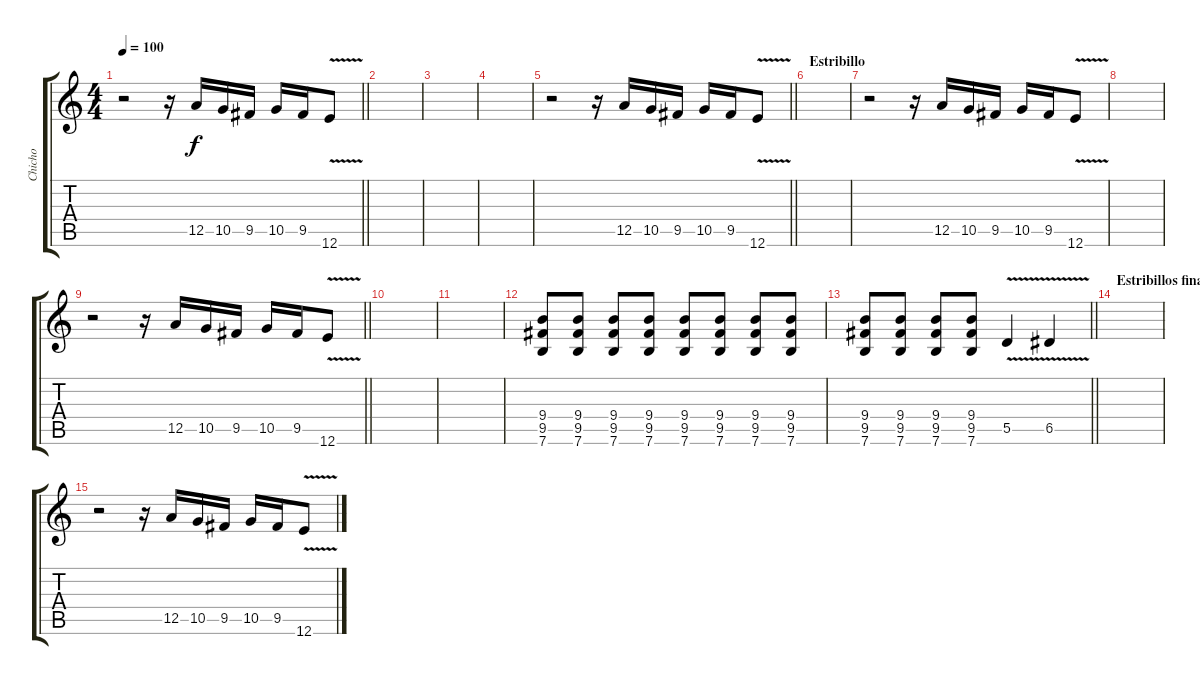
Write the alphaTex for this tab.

\track ("Chicho" "Chicho") {instrument distortionguitar}
\staff {score tabs}
\tuning (E4 B3 G3 D3 A2 E2) {hide}
\ts (4 4)
\tempo 100
\clef g2
\barLineRight lightlight
\ks c
r.2{dy f} r.16 12.5.16 10.5.16 9.5.16 10.5.16 9.5.16 12.6{v}.8 |
|
|
|
\barLineRight lightlight
r.2 r.16 12.5.16 10.5.16 9.5.16 10.5.16 9.5.16 12.6{v}.8 |
\section ("" "Estribillo")
|
r.2 r.16 12.5.16 10.5.16 9.5.16 10.5.16 9.5.16 12.6{v}.8 |
|
\barLineRight lightlight
r.2 r.16 12.5.16 10.5.16 9.5.16 10.5.16 9.5.16 12.6{v}.8 |
|
|
(9.4 9.5 7.6).8 (9.4 9.5 7.6).8 (9.4 9.5 7.6).8 (9.4 9.5 7.6).8 (9.4 9.5 7.6).8 (9.4 9.5 7.6).8 (9.4 9.5 7.6).8 (9.4 9.5 7.6).8 |
\barLineRight lightlight
(9.4 9.5 7.6).8 (9.4 9.5 7.6).8 (9.4 9.5 7.6).8 (9.4 9.5 7.6).8 5.5{v}.4 6.5{v}.4 |
\section ("" "Estribillos finales")
|
r.2 r.16 12.5.16 10.5.16 9.5.16 10.5.16 9.5.16 12.6{v}.8
